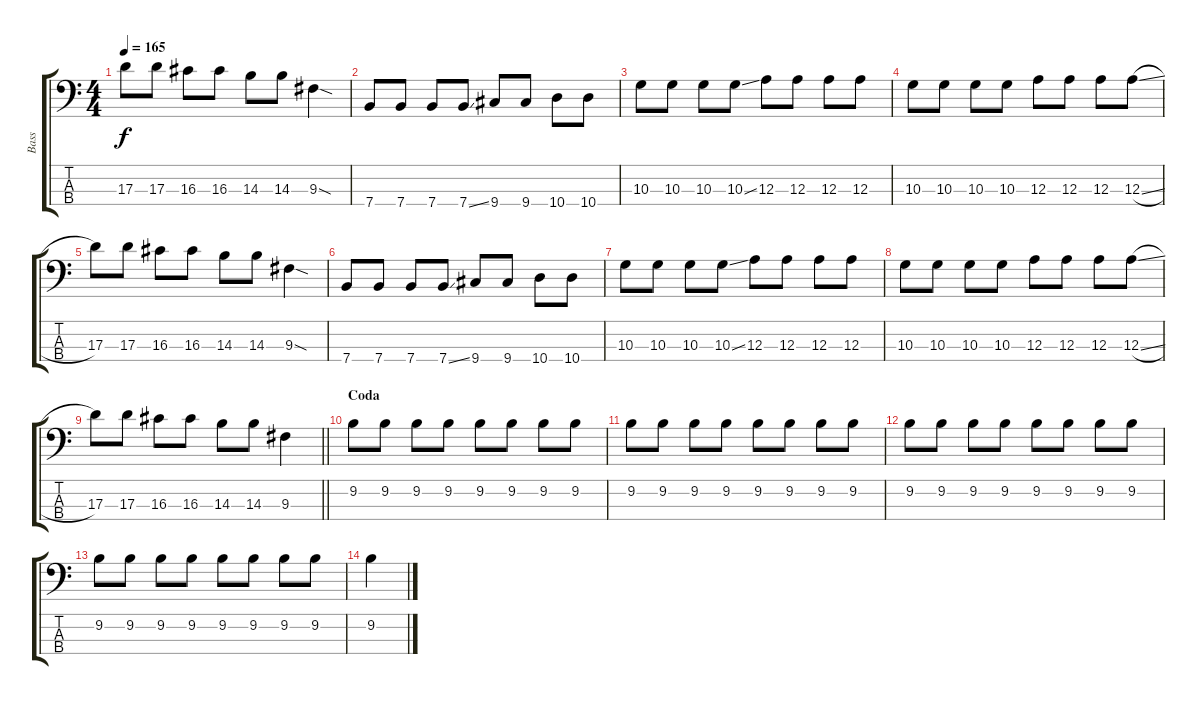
\track ("Bass" "Bass") {instrument electricbasspick}
\staff {score tabs}
\tuning (G2 D2 A1 E1) {hide}
\ts (4 4)
\tempo 165
\clef f4
\ks c
17.3.8{dy f} 17.3.8 16.3.8 16.3.8 14.3.8 14.3.8 9.3{sod}.4 |
7.4.8 7.4.8 7.4.8 7.4{ss}.8 9.4.8 9.4.8 10.4.8 10.4.8 |
10.3.8 10.3.8 10.3.8 10.3{ss}.8 12.3.8 12.3.8 12.3.8 12.3.8 |
10.3.8 10.3.8 10.3.8 10.3.8 12.3.8 12.3.8 12.3.8 12.3{sl}.8 |
17.3.8 17.3.8 16.3.8 16.3.8 14.3.8 14.3.8 9.3{sod}.4 |
7.4.8 7.4.8 7.4.8 7.4{ss}.8 9.4.8 9.4.8 10.4.8 10.4.8 |
10.3.8 10.3.8 10.3.8 10.3{ss}.8 12.3.8 12.3.8 12.3.8 12.3.8 |
10.3.8 10.3.8 10.3.8 10.3.8 12.3.8 12.3.8 12.3.8 12.3{sl}.8 |
\barLineRight lightlight
17.3.8 17.3.8 16.3.8 16.3.8 14.3.8 14.3.8 9.3.4 |
\section ("" "Coda")
9.2.8 9.2.8 9.2.8 9.2.8 9.2.8 9.2.8 9.2.8 9.2.8 |
9.2.8 9.2.8 9.2.8 9.2.8 9.2.8 9.2.8 9.2.8 9.2.8 |
9.2.8 9.2.8 9.2.8 9.2.8 9.2.8 9.2.8 9.2.8 9.2.8 |
9.2.8 9.2.8 9.2.8 9.2.8 9.2.8 9.2.8 9.2.8 9.2.8 |
9.2.4
